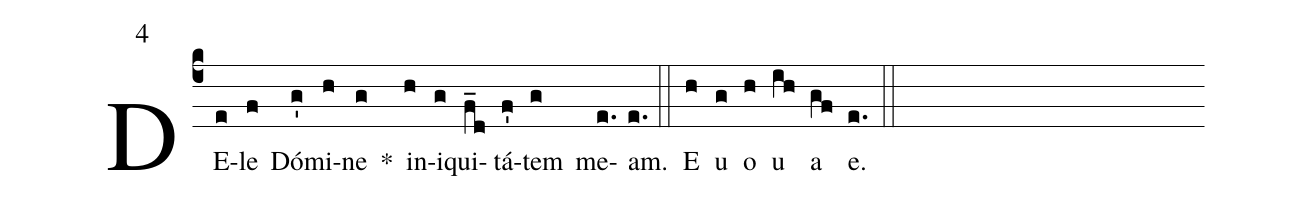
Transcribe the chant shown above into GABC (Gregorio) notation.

mode:4;
%%
(c4)DE(e)le(f) Dó(g')mi(h)ne(g) *() in(h)i(g)qui(f_d)tá(f')tem(g) me(e.)am.(e.) (::) <eu>E(h) u(g) o(h) u(ih) a(gf) e.</eu>(e.) (::)
